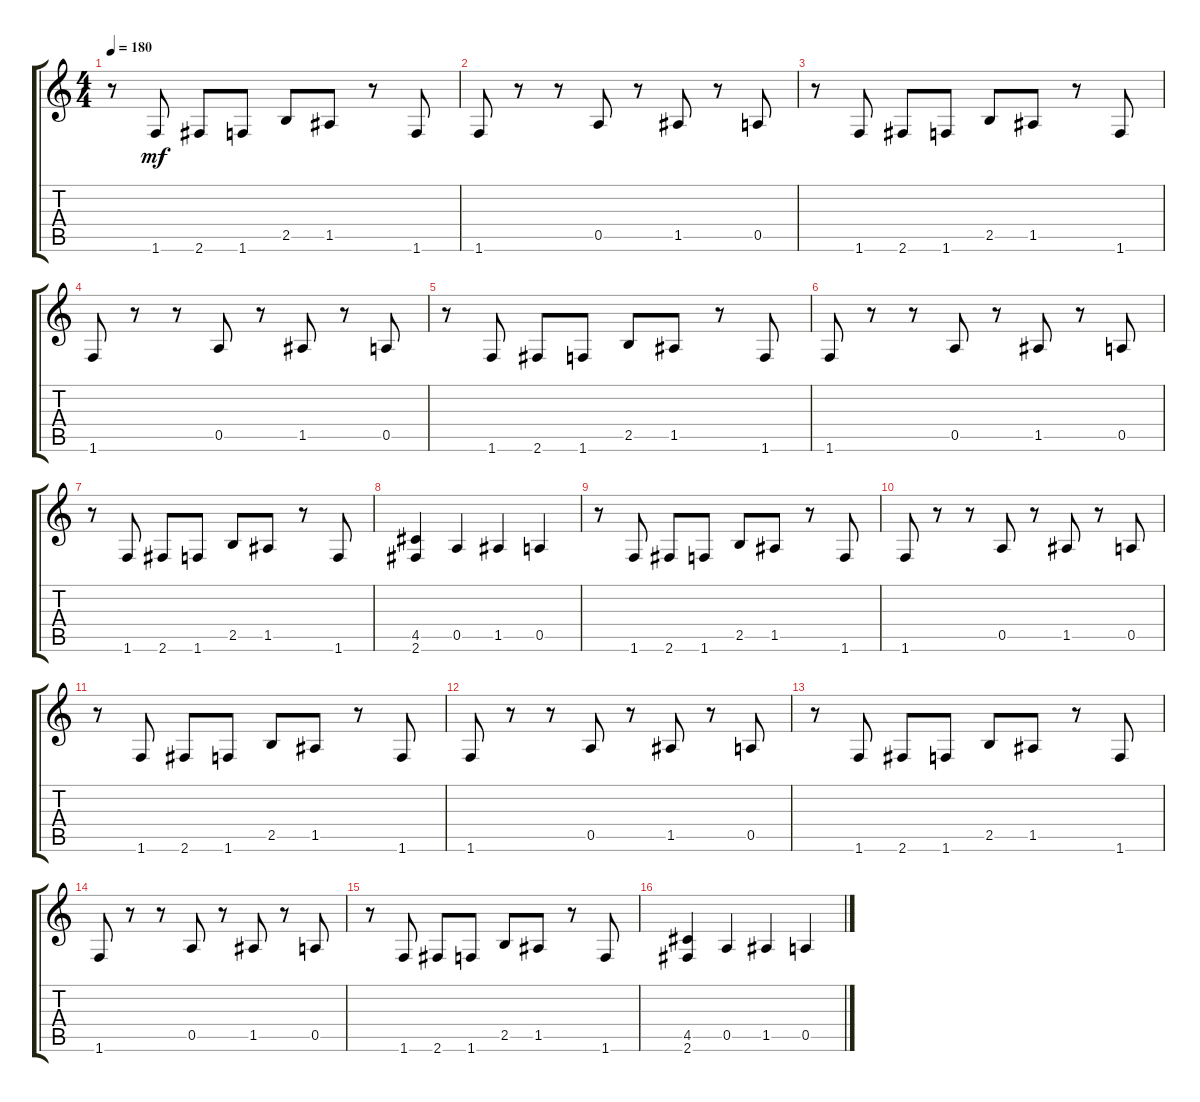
\track "" {instrument distortionguitar}
\staff {score tabs}
\tuning (E4 B3 G3 D3 A2 E2) {hide}
\ts (4 4)
\tempo 180
\clef g2
\ks c
r.8{dy mf} 1.6.8 2.6.8 1.6.8 2.5.8 1.5.8 r.8 1.6.8 |
1.6.8 r.8 r.8 0.5.8 r.8 1.5.8 r.8 0.5.8 |
r.8 1.6.8 2.6.8 1.6.8 2.5.8 1.5.8 r.8 1.6.8 |
1.6.8 r.8 r.8 0.5.8 r.8 1.5.8 r.8 0.5.8 |
r.8 1.6.8 2.6.8 1.6.8 2.5.8 1.5.8 r.8 1.6.8 |
1.6.8 r.8 r.8 0.5.8 r.8 1.5.8 r.8 0.5.8 |
r.8 1.6.8 2.6.8 1.6.8 2.5.8 1.5.8 r.8 1.6.8 |
(4.5 2.6).4 0.5.4 1.5.4 0.5.4 |
r.8 1.6.8 2.6.8 1.6.8 2.5.8 1.5.8 r.8 1.6.8 |
1.6.8 r.8 r.8 0.5.8 r.8 1.5.8 r.8 0.5.8 |
r.8 1.6.8 2.6.8 1.6.8 2.5.8 1.5.8 r.8 1.6.8 |
1.6.8 r.8 r.8 0.5.8 r.8 1.5.8 r.8 0.5.8 |
r.8 1.6.8 2.6.8 1.6.8 2.5.8 1.5.8 r.8 1.6.8 |
1.6.8 r.8 r.8 0.5.8 r.8 1.5.8 r.8 0.5.8 |
r.8 1.6.8 2.6.8 1.6.8 2.5.8 1.5.8 r.8 1.6.8 |
(4.5 2.6).4 0.5.4 1.5.4 0.5.4
